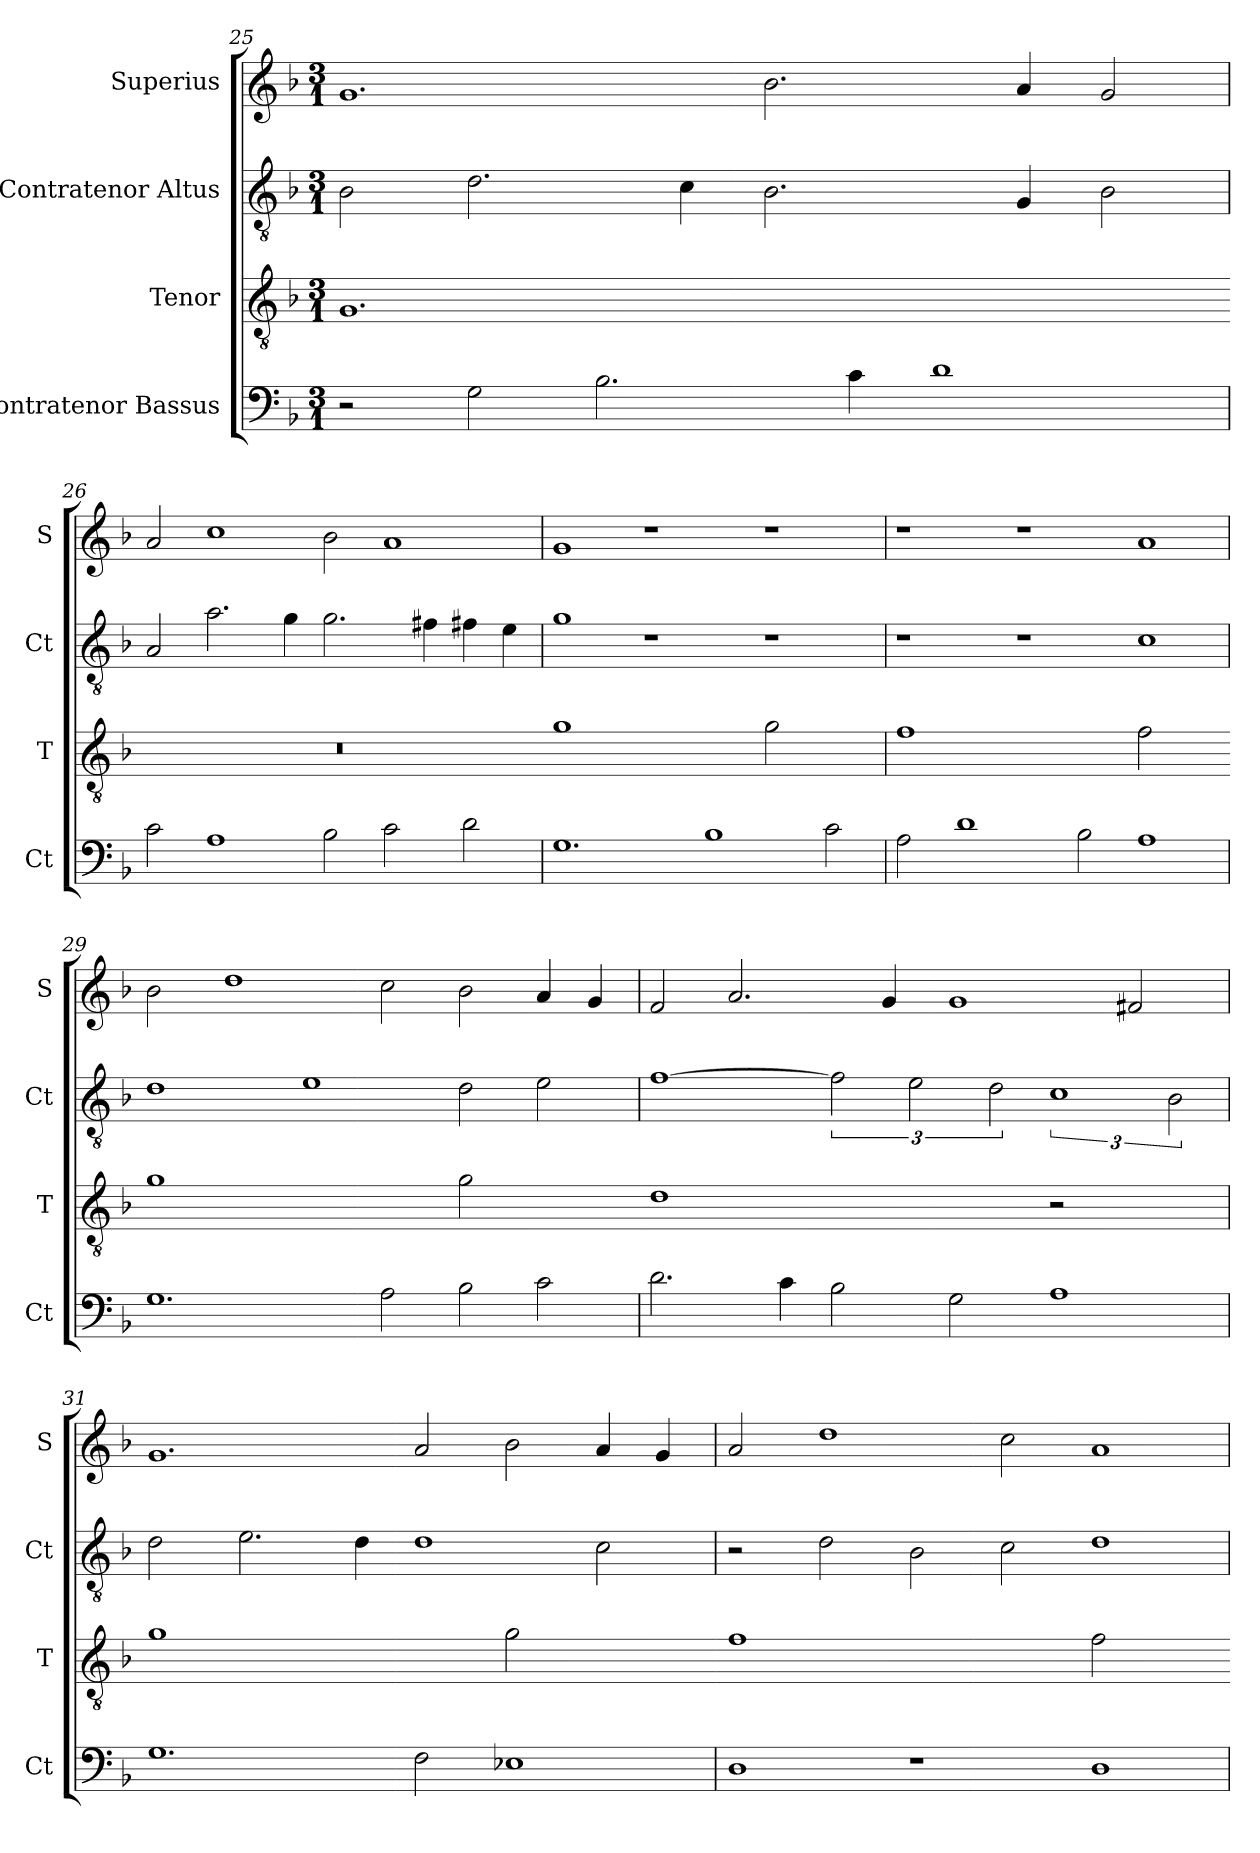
**kern	**kern	**kern	**kern
*part4	*part3	*part2	*part1
*staff4	*staff3	*staff2	*staff1
*I"Contratenor Bassus	*I"Tenor	*I"Contratenor Altus	*I"Superius
*I'Ct	*I'T	*I'Ct	*I'S
*clefF4	*clefGv2	*clefGv2	*clefG2
*k[b-]	*k[b-]	*k[b-]	*k[b-]
*M3/1	*M3/1	*M3/1	*M3/1
=25	=25	=25	=25
!	!LO:N:vis=1.	!	!
2r	0.G	2B-	1.g
2G	.	2.d	.
2.B-	.	.	.
.	.	4c	.
.	.	2.B-	2.b-
4c	.	.	.
1d	.	.	.
.	.	4G	4a
.	.	2B-	2g
=26	=26-	=26	=26
!	!LO:N:vis=1.	!	!
2c	0.r	2A	2a
1A	.	2.a	1cc
.	.	4g	.
2B-	.	2.g	2b-
2c	.	.	1a
.	.	4f#X	.
2d	.	4f#X	.
.	.	4e	.
=27	=27-	=27	=27
!	!LO:N:vis=1	!	!
1.G	0g	1g	1g
.	.	1r	1r
1B-	.	.	.
!	!LO:N:vis=2	!	!
.	1g	1r	1r
2c	.	.	.
=28	=28	=28	=28
!	!LO:N:vis=1	!	!
2A	0f	1r	1r
1d	.	.	.
.	.	1r	1r
2B-	.	.	.
!	!LO:N:vis=2	!	!
1A	1f	1c	1a
=29	=29-	=29	=29
!	!LO:N:vis=1	!	!
1.G	0g	1d	2b-
.	.	.	1dd
.	.	1e	.
2A	.	.	2cc
!	!LO:N:vis=2	!	!
2B-	1g	2d	2b-
2c	.	2e	4a
.	.	.	4g
=30	=30-	=30	=30
!	!LO:N:vis=1	!	!
2.d	0d	[1f	2f
.	.	.	2.a
4c	.	.	.
2B-	.	3f]	.
.	.	.	4g
.	.	3e	.
2G	.	.	1g
.	.	3d	.
!	!LO:N:vis=2	!	!
1A	1r	3%2c	.
.	.	.	2f#X
.	.	3B-	.
=31	=31	=31	=31
!	!LO:N:vis=1	!	!
1.G	0g	2d	1.g
.	.	2.e	.
.	.	4d	.
2F	.	1d	2a
!	!LO:N:vis=2	!	!
1E-X	1g	.	2b-
.	.	2c	4a
.	.	.	4g
=32	=32-	=32	=32
!	!LO:N:vis=1	!	!
1D	0f	2r	2a
.	.	2d	1dd
1r	.	2B-	.
.	.	2c	2cc
!	!LO:N:vis=2	!	!
1D	1f	1d	1a
=	=-	=	=
*-	*-	*-	*-
